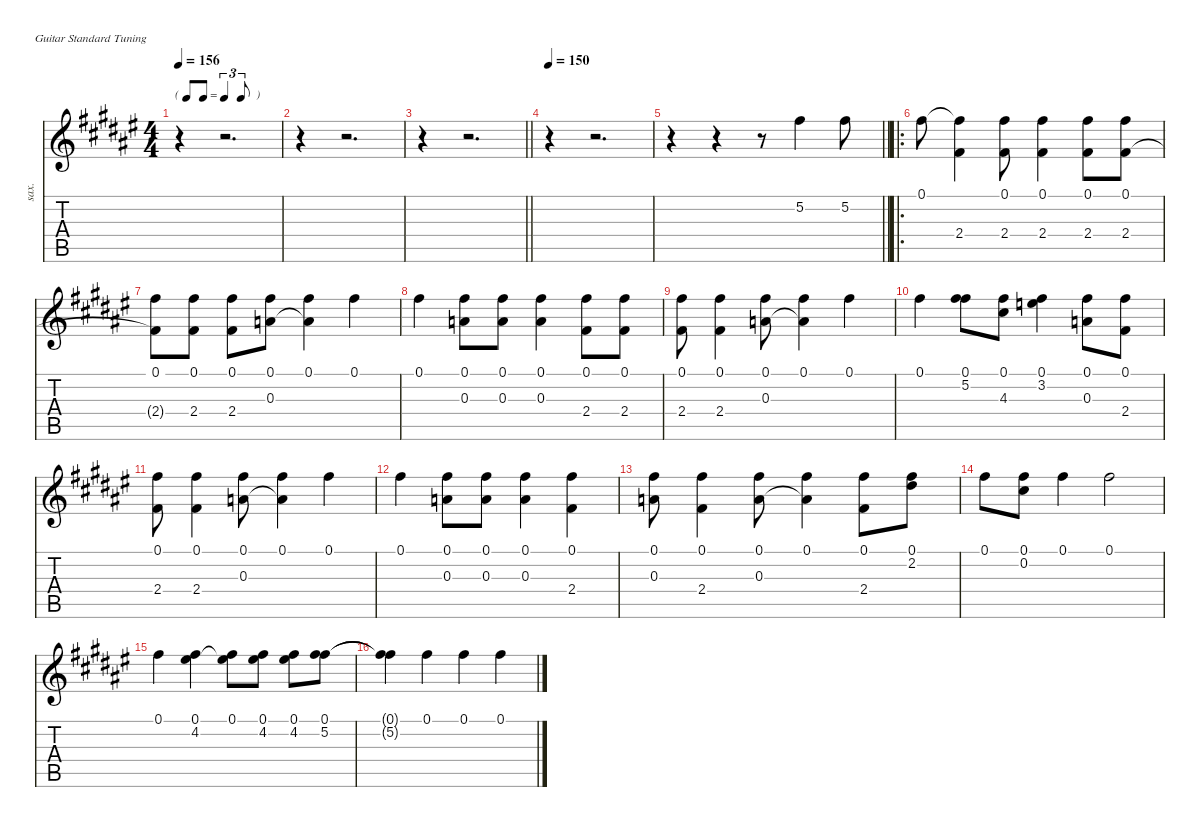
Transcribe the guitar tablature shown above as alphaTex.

\defaultSystemsLayout 4
\hideDynamics
\bracketExtendMode nobrackets
\otherSystemsTrackNameOrientation horizontal
\track ("Track 1" "sax.") {instrument tenorsax}
\staff {score tabs}
\tuning (E4 B3 G3 D3 A2 E2)
\displaytranspose 14
\ts (4 4)
\beaming (8 2 2 2 2)
\tf triplet8th
\tempo 156
\clef g2
\ks f#
r.4{dy f instrument tenorsax beam Down} r.2{d beam Down} |
r.4{beam Down} r.2{d beam Down} |
\barLineRight lightlight
r.4{beam Down} r.2{d beam Down} |
\tempo 150
r.4{beam Down} r.2{d beam Down} |
\barLineRight lightlight
r.4{beam Down} r.4{beam Down} r.8{beam Down} 5.2{acc #}.4{beam Down} 5.2{acc #}.8{beam Down} |
\ro
0.1{acc #}.8{beam Down} (2.4{acc #} 0.1{t acc #}).4{beam Down} (2.4{acc #} 0.1{acc #}).8{beam Down} (2.4{acc #} 0.1{acc #}).4{beam Down} (2.4{acc #} 0.1{acc #}).8{beam Down} (2.4{acc #} 0.1{acc #}).8{beam Down} |
(2.4{t acc #} 0.1{acc #}).8{beam Down} (2.4{acc #} 0.1{acc #}).8{beam Down} (2.4{acc #} 0.1{acc #}).8{beam Down} (0.3{acc forcenatural} 0.1{acc #}).8{beam Down} (0.3{t acc forcenatural} 0.1{acc #}).4{beam Down} 0.1{acc #}.4{dy mf beam Down} |
0.1{acc #}.4{beam Down} (0.3{acc forcenatural} 0.1{acc #}).8{dy f beam Down} (0.3{acc forcenatural} 0.1{acc #}).8{beam Down} (0.3{acc forcenatural} 0.1{acc #}).4{beam Down} (2.4{acc #} 0.1{acc #}).8{beam Down} (2.4{acc #} 0.1{acc #}).8{beam Down} |
(2.4{acc #} 0.1{acc #}).8{beam Down} (2.4{acc #} 0.1{acc #}).4{beam Down} (0.3{acc forcenatural} 0.1{acc #}).8{beam Down} (0.3{t acc forcenatural} 0.1{acc #}).4{beam Down} 0.1{acc #}.4{dy mf beam Down} |
0.1{acc #}.4{beam Down} (5.2{acc #} 0.1{acc #}).8{dy f beam Down} (4.3{acc #} 0.1{acc #}).8{beam Down} (3.2{acc forcenatural} 0.1{acc #}).4{beam Down} (0.3{acc forcenatural} 0.1{acc #}).8{beam Down} (2.4{acc #} 0.1{acc #}).8{beam Down} |
(2.4{acc #} 0.1{acc #}).8{beam Down} (2.4{acc #} 0.1{acc #}).4{beam Down} (0.3{acc forcenatural} 0.1{acc #}).8{beam Down} (0.3{t acc forcenatural} 0.1{acc #}).4{beam Down} 0.1{acc #}.4{dy mf beam Down} |
0.1{acc #}.4{beam Down} (0.3{acc forcenatural} 0.1{acc #}).8{dy f beam Down} (0.3{acc forcenatural} 0.1{acc #}).8{beam Down} (0.3{acc forcenatural} 0.1{acc #}).4{beam Down} (2.4{acc #} 0.1{acc #}).4{beam Down} |
(0.3{acc forcenatural} 0.1{acc #}).8{beam Down} (2.4{acc #} 0.1{acc #}).4{beam Down} (0.3{acc forcenatural} 0.1{acc #}).8{beam Down} (0.3{t acc forcenatural} 0.1{acc #}).4{beam Down} (2.4{acc #} 0.1{acc #}).8{beam Down} (2.2{acc #} 0.1{acc #}).8{beam Down} |
0.1{acc #}.8{dy mf beam Down} (0.2{acc #} 0.1{acc #}).8{dy f beam Down} 0.1{acc #}.4{dy mf beam Down} 0.1{acc #}.2{beam Down} |
0.1{acc #}.4{beam Down} (4.2{acc #} 0.1{acc #}).4{dy f beam Down} (4.2{t acc #} 0.1{acc #}).8{beam Down} (4.2{acc #} 0.1{acc #}).8{beam Down} (4.2{acc #} 0.1{acc #}).8{beam Down} (5.2{acc #} 0.1{acc #}).8{beam Down} |
(5.2{t acc #} 0.1{t acc #}).4{beam Down} 0.1{acc #}.4{dy mf beam Down} 0.1{acc #}.4{beam Down} 0.1{acc #}.4{beam Down}
